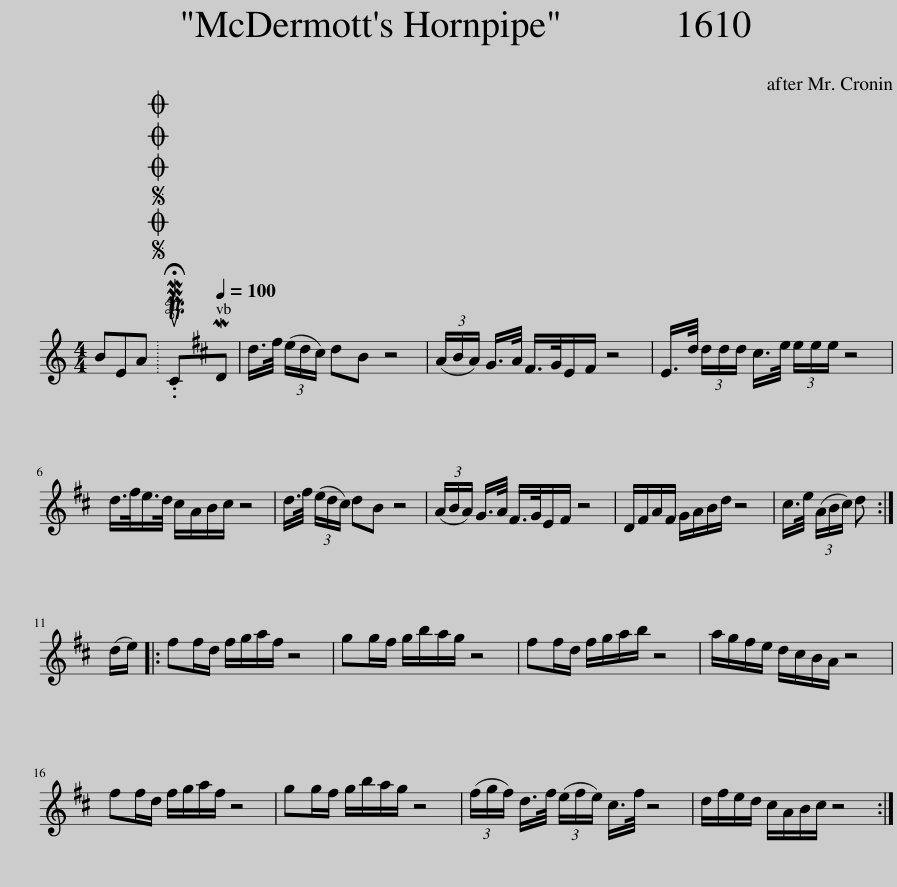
X:1
L:1/8
M:4/4
I:linebreak $
K:C
V:1 treble
V:1
 BEA |SOSOOO .!fermata!PMTuC[Q:1/4=100]MD | d/>^f/ (3(e/d/^c/) dB z4 | (3(A/B/A/) G/>A/ ^F/>G/E/F/ z4 | E/>d/ (3d/d/d/ ^c/>e/ (3e/e/e/ z4 |$ %5
 d/>^f/e/>d/ ^c/A/B/c/ z4 | d/>^f/ (3(e/d/^c/) dB z4 | (3(A/B/A/) G/>A/ ^F/>G/E/F/ z4 | D/^F/A/F/ G/A/B/d/ z4 | ^c/>e/ (3(A/B/c/) d :|$ %10
 (d/e/) |: ^ff/d/ f/g/a/f/ z4 | gg/^f/ g/b/a/g/ z4 | ^ff/d/ f/g/a/b/ z4 | a/g/^f/e/ d/^c/B/A/ z4 |$ %15
 ^ff/d/ f/g/a/f/ z4 | gg/^f/ g/b/a/g/ z4 | (3(^f/g/f/) d/>f/ (3(e/f/e/) ^c/>f/ z4 | d/^f/e/d/ ^c/A/B/c/ z4 :| %19
